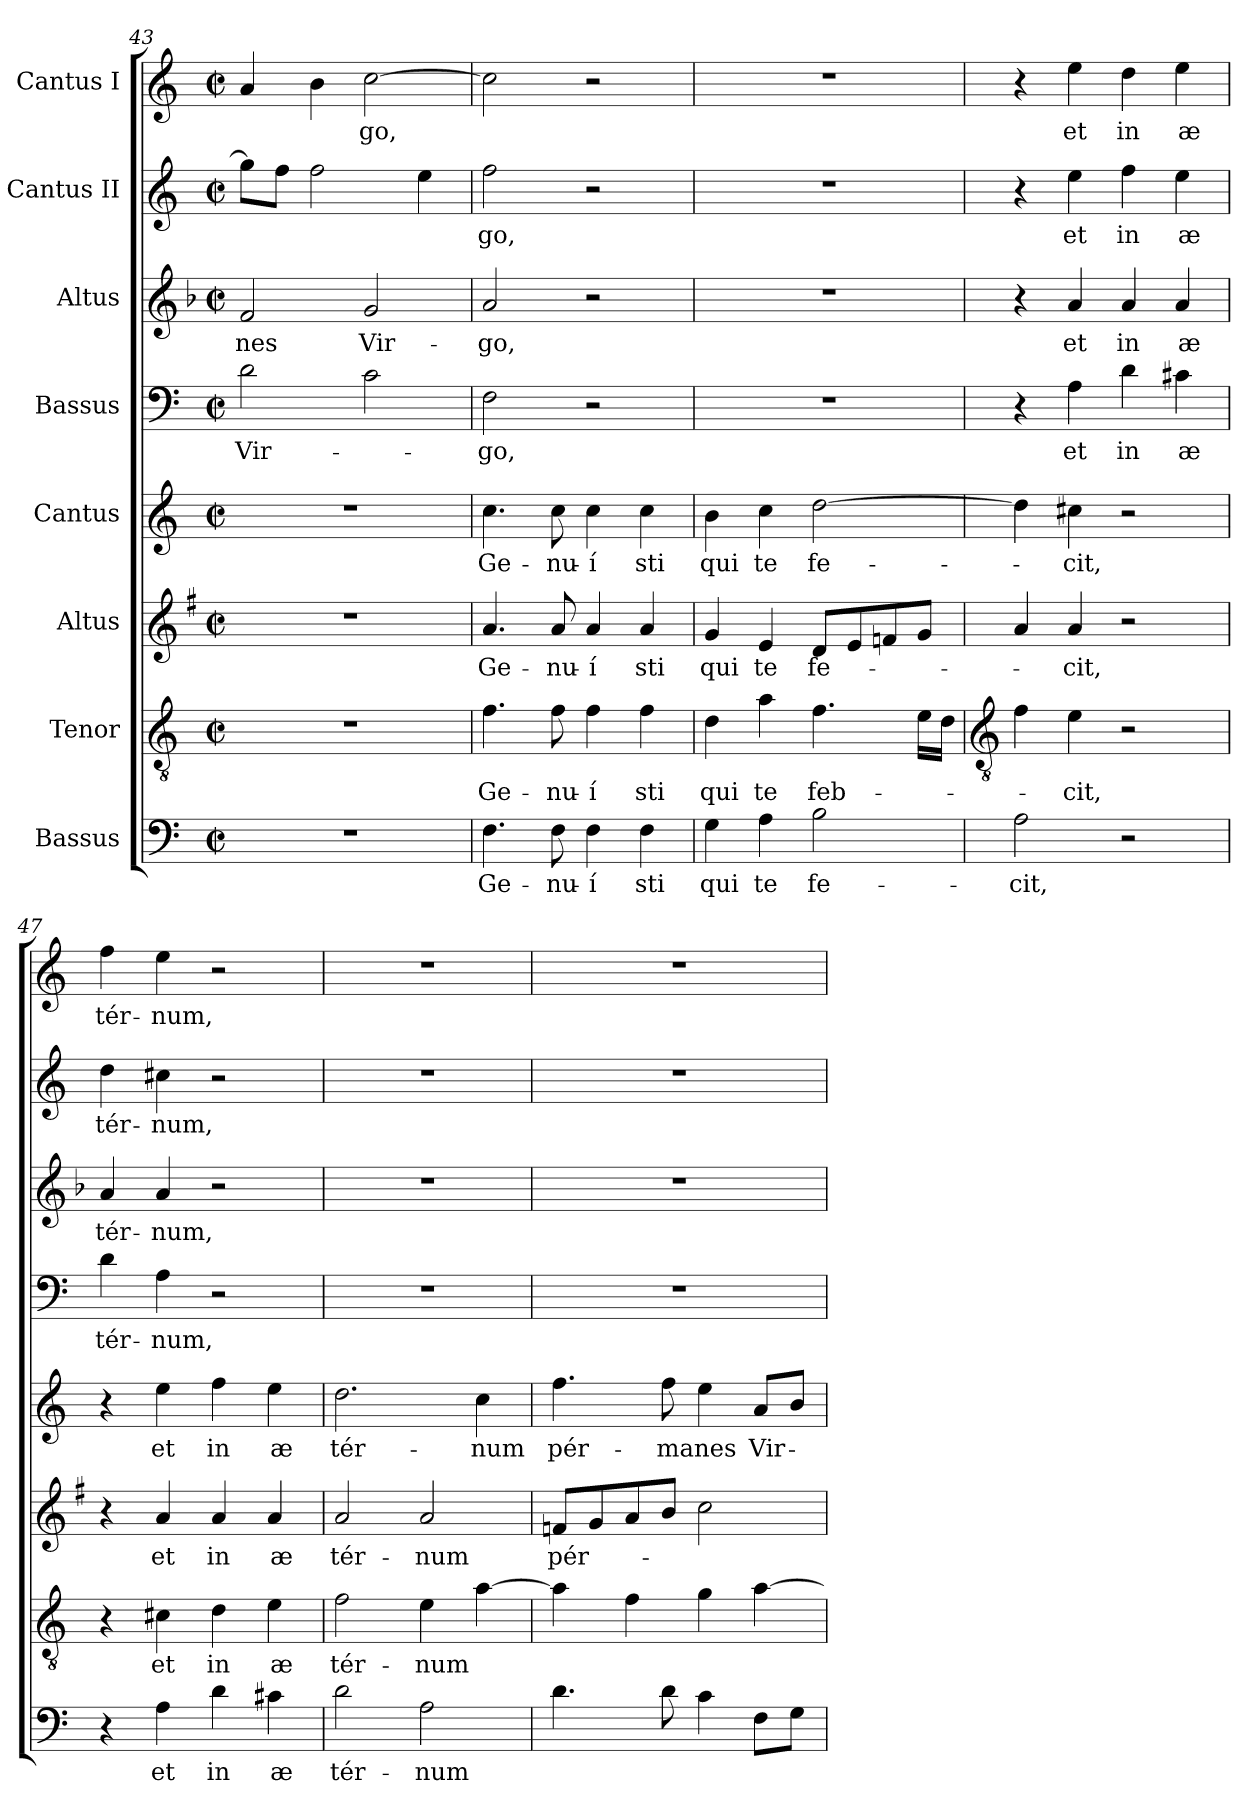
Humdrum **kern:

**kern	**text	**kern	**text	**kern	**text	**kern	**text	**kern	**text	**kern	**text	**kern	**text	**kern	**text
*part8	*part8	*part7	*part7	*part6	*part6	*part5	*part5	*part4	*part4	*part3	*part3	*part2	*part2	*part1	*part1
*staff8	*staff8	*staff7	*staff7	*staff6	*staff6	*staff5	*staff5	*staff4	*staff4	*staff3	*staff3	*staff2	*staff2	*staff1	*staff1
*I"Bassus	*	*I"Tenor	*	*I"Altus	*	*I"Cantus	*	*I"Bassus	*	*I"Altus	*	*I"Cantus II	*	*I"Cantus I	*
*clefF4	*	*clefGv2	*	*clefG2	*	*clefG2	*	*clefF4	*	*clefG2	*	*clefG2	*	*clefG2	*
*k[]	*	*k[]	*	*k[f#]	*	*k[]	*	*k[]	*	*k[b-]	*	*k[]	*	*k[]	*
*C:	*	*C:	*	*G:	*	*C:	*	*C:	*	*F:	*	*C:	*	*C:	*
*M2/2	*	*M2/2	*	*M2/2	*	*M2/2	*	*M2/2	*	*M2/2	*	*M2/2	*	*M2/2	*
*met(c|)	*	*met(c|)	*	*met(c|)	*	*met(c|)	*	*met(c|)	*	*met(c|)	*	*met(c|)	*	*met(c|)	*
=43	=43	=43	=43	=43	=43	=43	=43	=43	=43	=43	=43	=43	=43	=43	=43
!	!	!	!	!	!	!	!	!	!LO:LY:b	!	!LO:LY:b	!	!	!	!
1r	.	1r	.	1r	.	1r	.	2d\	Vir-	2f/	-nes	8gg\L]	.	4a/	.
.	.	.	.	.	.	.	.	.	.	.	.	8ff\J	.	.	.
.	.	.	.	.	.	.	.	.	.	.	.	2ff\	.	4b\	.
!	!	!	!	!	!	!	!	!	!	!	!LO:LY:b	!	!	!	!LO:LY:b
.	.	.	.	.	.	.	.	2c\	.	2g/	Vir-	.	.	[2cc\	-go,
.	.	.	.	.	.	.	.	.	.	.	.	4ee\	.	.	.
=44	=44	=44	=44	=44	=44	=44	=44	=44	=44	=44	=44	=44	=44	=44	=44
!	!LO:LY:b	!	!LO:LY:b	!	!LO:LY:b	!	!LO:LY:b	!	!LO:LY:b	!	!LO:LY:b	!	!LO:LY:b	!	!
4.F\	Ge-	4.f\	Ge-	4.a/	Ge-	4.cc\	Ge-	2F\	-go,	2a/	-go,	2ff\	-go,	2cc\]	.
!	!LO:LY:b	!	!LO:LY:b	!	!LO:LY:b	!	!LO:LY:b	!	!	!	!	!	!	!	!
8F\	-nu-	8f\	-nu-	8a/	-nu-	8cc\	-nu-	.	.	.	.	.	.	.	.
!	!LO:LY:b	!	!LO:LY:b	!	!LO:LY:b	!	!LO:LY:b	!	!	!	!	!	!	!	!
4F\	-í	4f\	-í	4a/	-í	4cc\	-í	2r	.	2r	.	2r	.	2r	.
!	!LO:LY:b	!	!LO:LY:b	!	!LO:LY:b	!	!LO:LY:b	!	!	!	!	!	!	!	!
4F\	sti	4f\	sti	4a/	sti	4cc\	sti	.	.	.	.	.	.	.	.
=45	=45	=45	=45	=45	=45	=45	=45	=45	=45	=45	=45	=45	=45	=45	=45
!	!LO:LY:b	!	!LO:LY:b	!	!LO:LY:b	!	!LO:LY:b	!	!	!	!	!	!	!	!
4G\	qui	4d\	qui	4g/	qui	4b\	qui	1r	.	1r	.	1r	.	1r	.
!	!LO:LY:b	!	!LO:LY:b	!	!LO:LY:b	!	!LO:LY:b	!	!	!	!	!	!	!	!
4A\	te	4a\	te	4e/	te	4cc\	te	.	.	.	.	.	.	.	.
!	!LO:LY:b	!	!LO:LY:b	!	!LO:LY:b	!	!LO:LY:b	!	!	!	!	!	!	!	!
2B\	fe-	4.f\	feb-	8d/L	fe-	[2dd\	fe-	.	.	.	.	.	.	.	.
.	.	.	.	8e/	.	.	.	.	.	.	.	.	.	.	.
.	.	.	.	8fn/	.	.	.	.	.	.	.	.	.	.	.
.	.	16e\LL	.	8g/J	.	.	.	.	.	.	.	.	.	.	.
.	.	16d\JJ	.	.	.	.	.	.	.	.	.	.	.	.	.
!!LO:LB:g=z
=46	=46	=46	=46	=46	=46	=46	=46	=46	=46	=46	=46	=46	=46	=46	=46
*	*	*clefGv2	*	*	*	*	*	*	*	*	*	*	*	*	*
!	!LO:LY:b	!	!	!	!	!	!	!	!	!	!	!	!	!	!
2A\	-cit,	4f\	.	4a/	.	4dd\]	.	4r	.	4r	.	4r	.	4r	.
!	!	!	!LO:LY:b	!	!LO:LY:b	!	!LO:LY:b	!	!LO:LY:b	!	!LO:LY:b	!	!LO:LY:b	!	!LO:LY:b
.	.	4e\	-cit,	4a/	-cit,	4cc#X\	-cit,	4A\	et	4a/	et	4ee\	et	4ee\	et
!	!	!	!	!	!	!	!	!	!LO:LY:b	!	!LO:LY:b	!	!LO:LY:b	!	!LO:LY:b
2r	.	2r	.	2r	.	2r	.	4d\	in	4a/	in	4ff\	in	4dd\	in
!	!	!	!	!	!	!	!	!	!LO:LY:b	!	!LO:LY:b	!	!LO:LY:b	!	!LO:LY:b
.	.	.	.	.	.	.	.	4c#X\	æ	4a/	æ	4ee\	æ	4ee\	æ
=47	=47	=47	=47	=47	=47	=47	=47	=47	=47	=47	=47	=47	=47	=47	=47
!	!	!	!	!	!	!	!	!	!LO:LY:b	!	!LO:LY:b	!	!LO:LY:b	!	!LO:LY:b
4r	.	4r	.	4r	.	4r	.	4d\	tér-	4a/	tér-	4dd\	tér-	4ff\	tér-
!	!LO:LY:b	!	!LO:LY:b	!	!LO:LY:b	!	!LO:LY:b	!	!LO:LY:b	!	!LO:LY:b	!	!LO:LY:b	!	!LO:LY:b
4A\	et	4c#X\	et	4a/	et	4ee\	et	4A\	-num,	4a/	-num,	4cc#X\	-num,	4ee\	-num,
!	!LO:LY:b	!	!LO:LY:b	!	!LO:LY:b	!	!LO:LY:b	!	!	!	!	!	!	!	!
4d\	in	4d\	in	4a/	in	4ff\	in	2r	.	2r	.	2r	.	2r	.
!	!LO:LY:b	!	!LO:LY:b	!	!LO:LY:b	!	!LO:LY:b	!	!	!	!	!	!	!	!
4c#X\	æ	4e\	æ	4a/	æ	4ee\	æ	.	.	.	.	.	.	.	.
=48	=48	=48	=48	=48	=48	=48	=48	=48	=48	=48	=48	=48	=48	=48	=48
!	!LO:LY:b	!	!LO:LY:b	!	!LO:LY:b	!	!LO:LY:b	!	!	!	!	!	!	!	!
2d\	tér-	2f\	tér-	2a/	tér-	2.dd\	tér-	1r	.	1r	.	1r	.	1r	.
!	!LO:LY:b	!	!LO:LY:b	!	!LO:LY:b	!	!	!	!	!	!	!	!	!	!
2A\	-num	4e\	-num	2a/	-num	.	.	.	.	.	.	.	.	.	.
!	!	!	!	!	!	!	!LO:LY:b	!	!	!	!	!	!	!	!
.	.	[4a\	.	.	.	4cc\	-num	.	.	.	.	.	.	.	.
=49	=49	=49	=49	=49	=49	=49	=49	=49	=49	=49	=49	=49	=49	=49	=49
!	!	!	!	!	!LO:LY:b	!	!LO:LY:b	!	!	!	!	!	!	!	!
4.d\	.	4a\]	.	8fn/L	pér-	4.ff\	pér-	1r	.	1r	.	1r	.	1r	.
.	.	.	.	8g/	.	.	.	.	.	.	.	.	.	.	.
.	.	4f\	.	8a/	.	.	.	.	.	.	.	.	.	.	.
!	!	!	!	!	!	!	!LO:LY:b	!	!	!	!	!	!	!	!
8d\	.	.	.	8b/J	.	8ff\	-manes	.	.	.	.	.	.	.	.
4c\	.	4g\	.	2cc\	.	4ee\	.	.	.	.	.	.	.	.	.
!	!	!	!	!	!	!	!LO:LY:b	!	!	!	!	!	!	!	!
8F\L	.	[4a\	.	.	.	8a/L	Vir-	.	.	.	.	.	.	.	.
8G\J	.	.	.	.	.	8b/J	.	.	.	.	.	.	.	.	.
=	=	=	=	=	=	=	=	=	=	=	=	=	=	=	=
*-	*-	*-	*-	*-	*-	*-	*-	*-	*-	*-	*-	*-	*-	*-	*-
